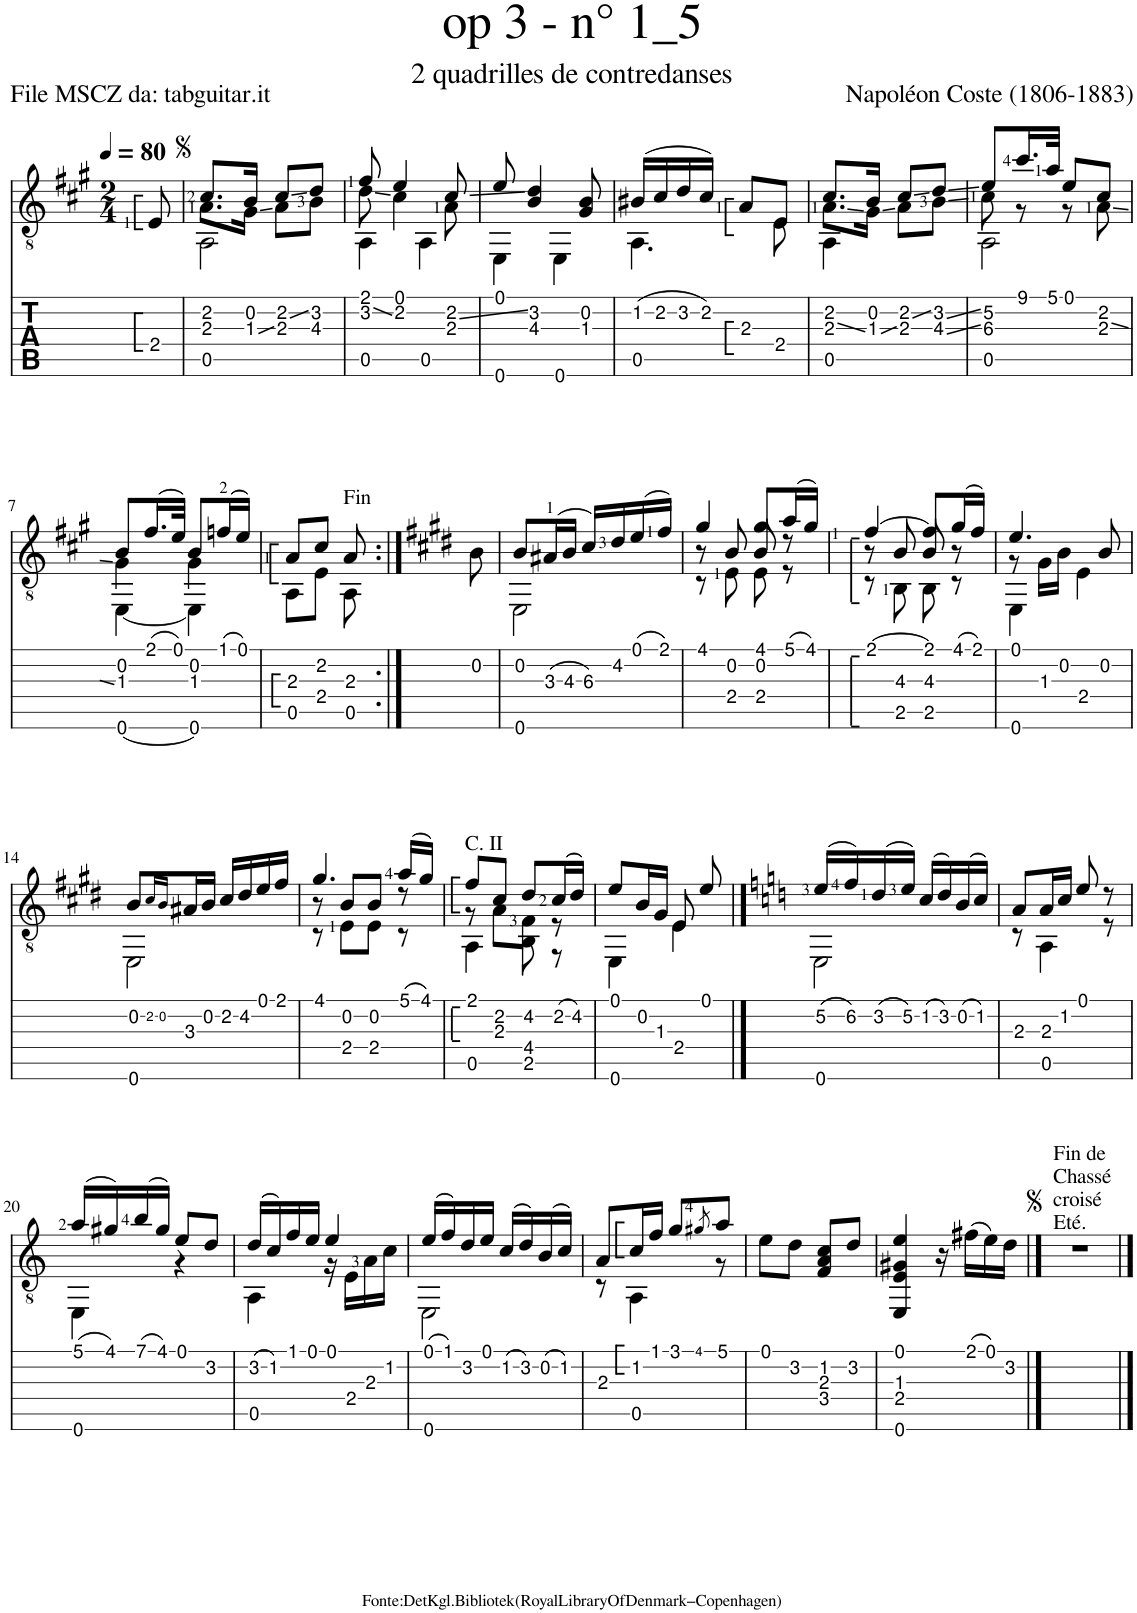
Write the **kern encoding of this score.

**kern	**kern
*part1	*part1
*staff2	*staff1
*I"Guitar	*
*I'Guit.	*
*stria6	*
*	*clefGv2
*k[f#c#g#]	*k[f#c#g#]
*M2/4	*M2/4
*MM80	*MM80
=	=
8E::	8E::/
=1	=1
*^	*^
*	*^	*	*^
8.c#L	8.AL	2AA	8.c#/L	8.A\L	2AA\
16BJk	16G#Jk	.	16B/Jk	16G#\Jk	.
8c#L	8AL	.	8c#/L	8A\L	.
8dJ	8BJ	.	8d/J	8B\J	.
=2	=2	=2	=2	=2	=2
8f#	8d	4AA	8f#/	8d\	4AA\
4e	4c#	.	4e/	4c#\	.
.	.	4AA	.	.	4AA\
8c#	8A	.	8c#/	8A\	.
*	*v	*v	*	*	*
*	*	*	*v	*v
=3	=3	=3	=3
8e	4EE	8e/	4EE\
4B 4d	.	4B/ 4d/	.
.	4EE	.	4EE\
8G# 8B	.	8G#/ 8B/	.
=4	=4	=4	=4
16B#LL	4.AA	(16B#X/LL	4.AA\
16c#J	.	16c#/	.
16dL	.	16d/	.
16c#JJ	.	16c#/JJ)	.
8A::L	.	8A::/L	.
8EJ	8E	8E/J	8E\
=5	=5	=5	=5
*	*^	*	*^
8.c#L	8.AL	4AA	8.c#/L	8.A\L	4AA\
16BJk	16G#Jk	.	16B/Jk	16G#\Jk	.
8c#L	8AL	4ryy	8c#/L	8A\L	4ryy
8dJ	8BJ	.	8d/J	8B\J	.
=6	=6	=6	=6	=6	=6
8eL	8c#	2AA	8e/L	8c#\	2AA\
16.cc#L	8r	.	16.cc#/L	8r	.
32aJJk	.	.	32a/JJk	.	.
8eL	8r	.	8e/L	8r	.
8c#J	8A	.	8c#/J	8A\	.
!!LO:LB:g=z	!!	!!
=7	=7	=7	=7	=7	=7
8BL	4G#	[4EE	8B/L	4G#\	[4EE\
16.f#L	.	.	(16.f#/L	.	.
32eJJk	.	.	32e/JJk)	.	.
8BL	4G#	4EE]	8B/L	4G#\	4EE\]
16fL	.	.	(16fn/L	.	.
16eJJ	.	.	16e/JJ)	.	.
*	*v	*v	*	*	*
*	*	*	*v	*v
=8	=8	=8	=8
8A::L	8AAL	8A::/L	8AA\L
8c#J	8EJ	8c#/J	8E\J
!	!	!LO:TX:a:t=Fin	!
8AJ	8AAJ	8A/	8AA\
*v	*v	*	*
*	*v	*v
=9:|!	=9:|!
*k[f#c#g#d#]	*k[f#c#g#d#]
8B	8B\
=10	=10
*^	*^
8BL	2EE	8B/L	2EE\
16A#L	.	(16A#X/L	.
16BJJ	.	16B/JJ	.
16c#LL	.	16c#/LL)	.
16d#J	.	16d#/	.
16eL	.	(16e/	.
16f#JJ	.	16f#/JJ)	.
=11	=11	=11	=11
*	*^	*	*^
4g#	8r	8r	4g#/	8r	8r
.	8E	8B	.	8E\	8B/
8g#L	8E	8B	8g#/L	8E\	8B/
16aL	8r	8r	(16a/L	8r	8r
16g#JJ	.	.	16g#/JJ)	.	.
=12	=12	=12	=12	=12	=12
[4f#::	8r	8r	[4f#::/	8r	8r
.	8BB	8B	.	8BB\	8B/
8f#L]	8BB	8B	8f#/L]	8BB\	8B/
16g#L	8r	8r	(16g#/L	8r	8r
16f#JJ	.	.	16f#/JJ)	.	.
=13	=13	=13	=13	=13	=13
4.e	8r	4EE	4.e/	8r	4EE\
.	16G#LL	.	.	16G#\LL	.
.	16BJJ	.	.	16B\JJ	.
.	4E	4ryy	.	4E\	4ryy
8B	.	.	8B/	.	.
*	*v	*v	*	*	*
*	*	*	*v	*v
!!LO:LB:g=z
=14	=14	=14	=14
8BL	2EE	8B/L	2EE\
qc#	.	16qc#/LL	.
qB	.	16qB/JJ	.
16A#L	.	16A#X/L	.
16BJJ	.	16B/JJ	.
16c#LL	.	16c#/LL	.
16d#J	.	16d#/	.
16eL	.	16e/	.
16f#JJ	.	16f#/JJ	.
=15	=15	=15	=15
*	*^	*	*^
4.g#	8r	8r	4.g#/	8r	8r
.	8E	8B	.	8E\L	8B/L
.	8E	8B	.	8E\J	8B/J
16aLL	8r	8r	(16a/LL	8r	8r
16g#JJ	.	.	16g#/JJ)	.	.
=16	=16	=16	=16	=16	=16
!	!	!	!LO:TX:a:t=C. II	!	!
8f#::L	8r	4AA	8f#::/L	8r	4AA\
8c#J	8A	.	8c#/J	8A\L	.
8d#L	8F#	8BB	8d#/L	8F#\J	8BB\
16c#L	8r	8r	(16c#/L	8r	8r
16d#JJ	.	.	16d#/JJ)	.	.
*	*v	*v	*	*	*
*	*	*	*v	*v
=17	=17	=17	=17
8eL	4EE	8e/L	4EE\
16BL	.	16B/L	.
16G#JJ	.	16G#/JJ	.
8EL	4E	8E/	4E\
8eJ	.	8e/	.
==18	==18	==18	==18
*k[]	*	*k[]	*
16eLL	2EE	(16e/LL	2EE\
16fJ	.	16f/)	.
16dL	.	(16d/	.
16eJJ	.	16e/JJ)	.
16cLL	.	(16c/LL	.
16dJ	.	16d/)	.
16BL	.	(16B/	.
16cJJ	.	16c/JJ)	.
=19	=19	=19	=19
8AL	8r	8A/L	8r
16AL	4AA	16A/L	4AA\
16cJJ	.	16c/JJ	.
8e	.	8e/	.
8r	8r	8r	8r
!!LO:LB:g=z	!!
=20	=20	=20	=20
16aLL	4EE	(16a/LL	4EE\
16g#J	.	16g#X/)	.
16bL	.	(16b/	.
16g#JJ	.	16g#/JJ)	.
8eL	4r	8e/L	4r
8dJ	.	8d/J	.
=21	=21	=21	=21
16dLL	4AA	(16d/LL	4AA\
16cJ	.	16c/)	.
16fL	.	16f/	.
16eJJ	.	16e/JJ	.
4e	16r	4e/	16r
.	16ELL	.	16E\LL
.	16A	.	16A\
.	16cJJ	.	16c\JJ
=22	=22	=22	=22
16eLL	2EE	(16e/LL	2EE\
16fJ	.	16f/)	.
16dL	.	16d/	.
16eJJ	.	16e/JJ	.
16cLL	.	(16c/LL	.
16dJ	.	16d/)	.
16BL	.	(16B/	.
16cJJ	.	16c/JJ)	.
=23	=23	=23	=23
8AL	8r	8A/L	8r
16c::L	4AA	16c::/L	4AA\
16fJJ	.	16f/JJ	.
8gL	.	8g/L	.
qg#	.	8qg#X/	.
8aJ	8r	8a/J	8r
*v	*v	*	*
*	*v	*v
=24	=24
8eL	8e\L
8dJ	8d\J
8F\ 8A\ 8c\L	8F/ 8A/ 8c/L
8dJ	8d/J
=25	=25
4EE 4E 4G# 4e	4EE/ 4E/ 4G#X/ 4e/
16r	16r
16f#LL	(16f#X\LL
16e	16e\)
16dJJ	16d\JJ
==26	==26
!	!LO:TX:a:t=Fin de
!	!LO:TX:a:t=Chassé
!	!LO:TX:a:t=croisé
!	!LO:TX:a:t=Eté.
2r	2r
==	==
*-	*-
